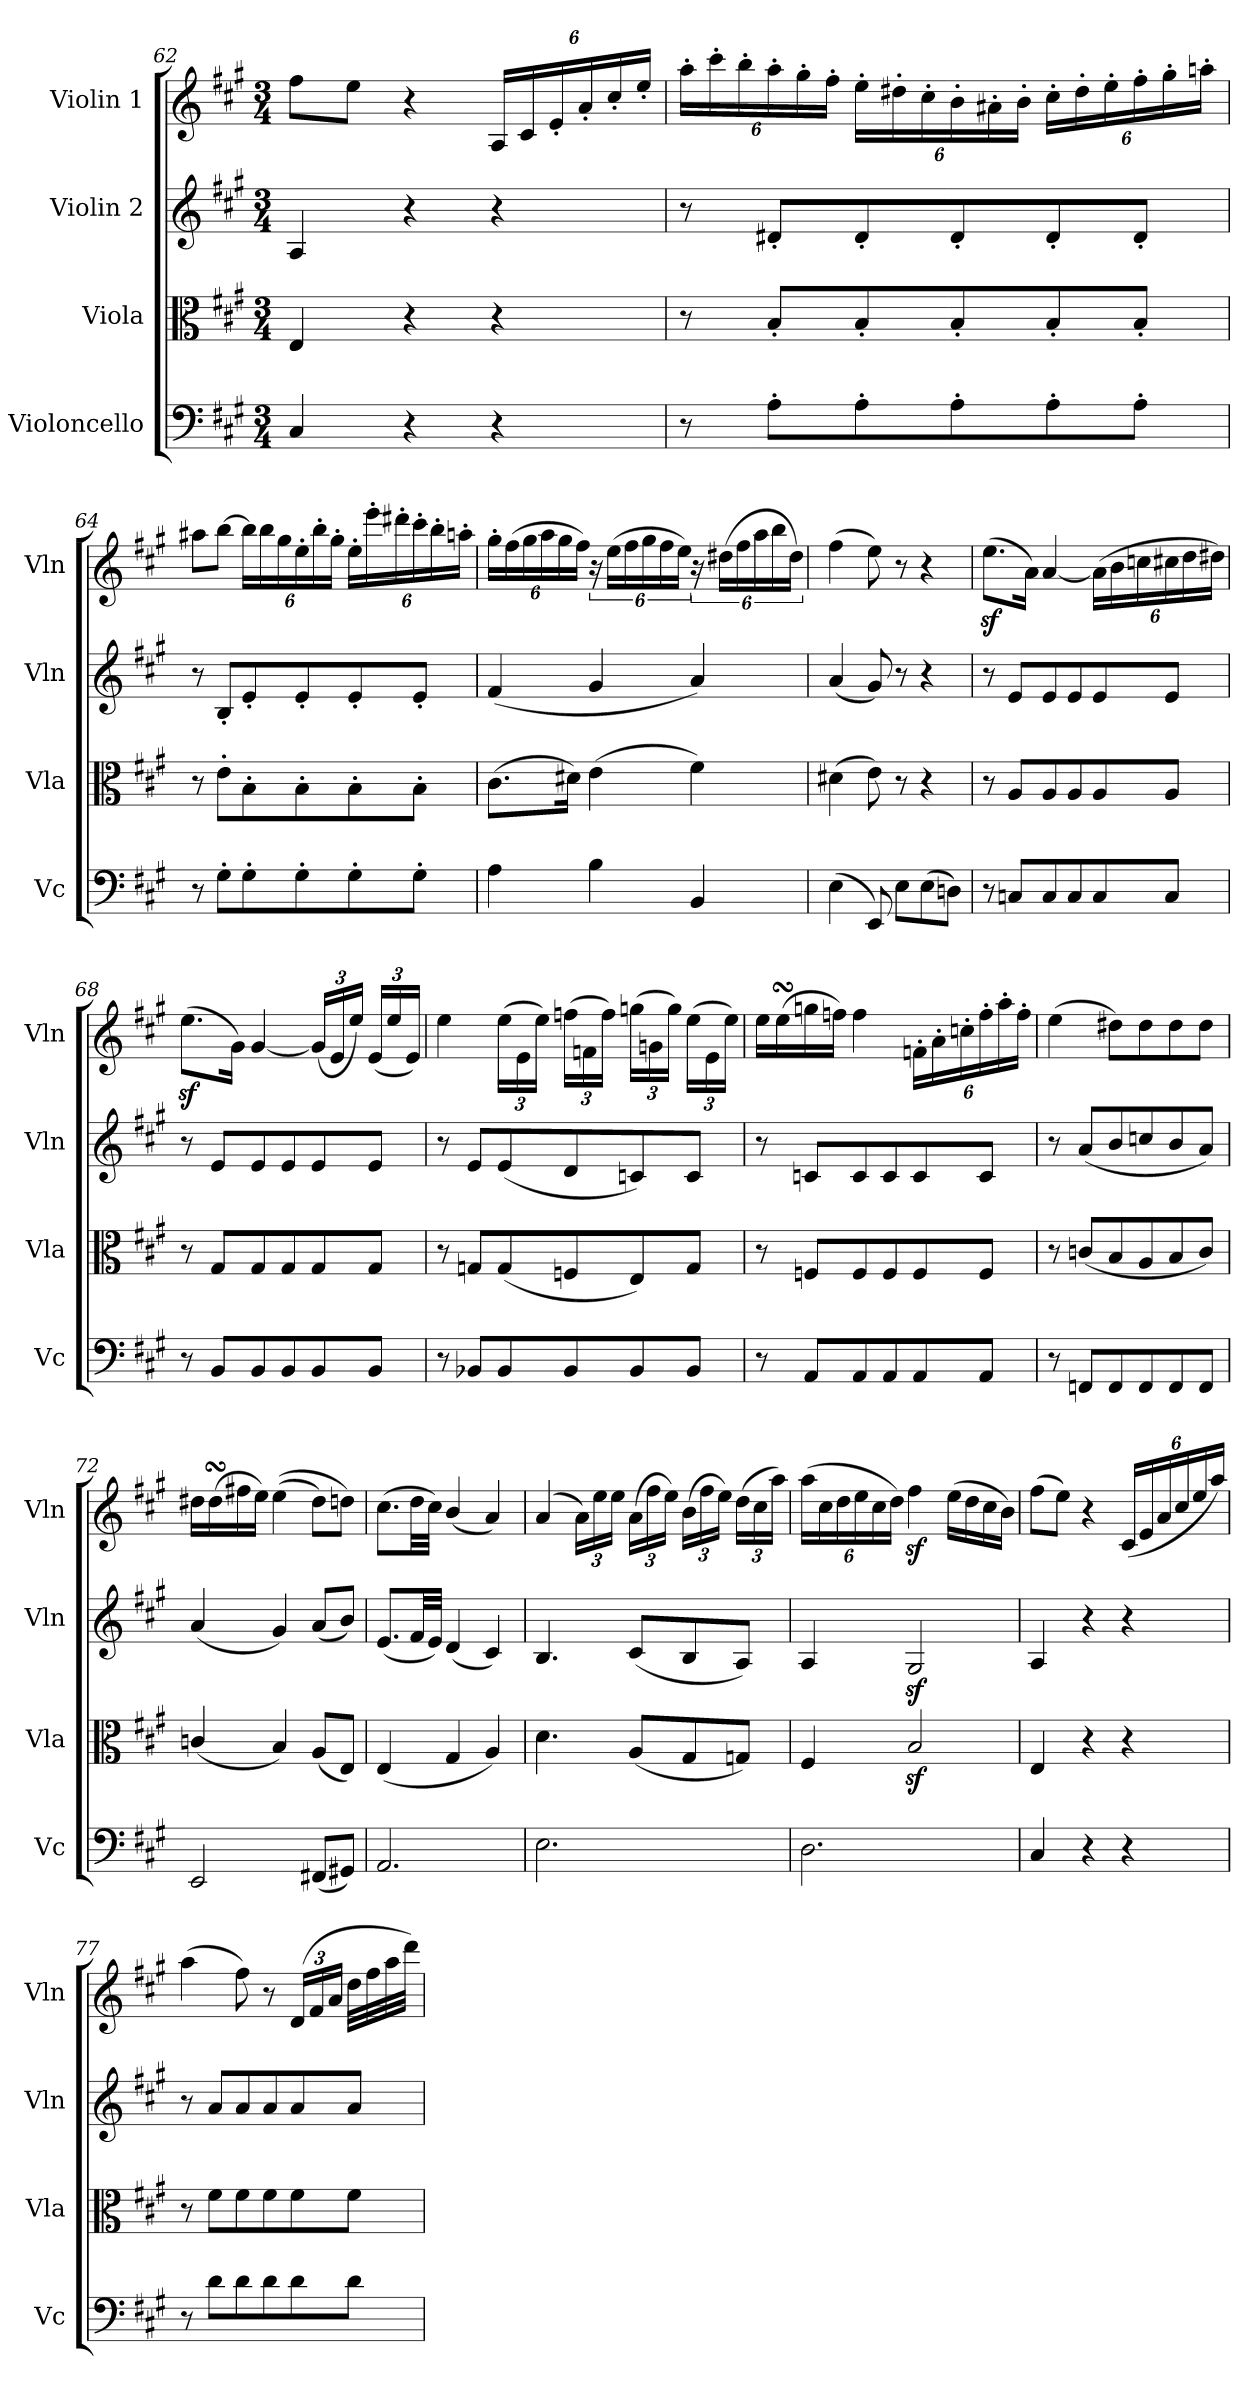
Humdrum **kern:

**kern	**kern	**kern	**kern
*part4	*part3	*part2	*part1
*staff4	*staff3	*staff2	*staff1
*I"Violoncello	*I"Viola	*I"Violin 2	*I"Violin 1
*I'Vc	*I'Vla	*I'Vln	*I'Vln
!!LO:LB:g=z
*clefF4	*clefC3	*clefG2	*clefG2
*k[f#c#g#]	*k[f#c#g#]	*k[f#c#g#]	*k[f#c#g#]
*M3/4	*M3/4	*M3/4	*M3/4
=62	=62	=62	=62
4C#/	4E/	4A/	8ff#\L
.	.	.	8ee\J
4r	4r	4r	4r
*	*	*	*Xbrackettup
4r	4r	4r	24A/LL
.	.	.	24c#/
.	.	.	24e'/
.	.	.	24a'/
.	.	.	24cc#'/
.	.	.	24ee'/JJ
=63	=63	=63	=63
8r	8r	8r	24aa'\LL
.	.	.	24ccc#'\
.	.	.	24bb'\
8A'\L	8B'/L	8d#X'/L	24aa'\
.	.	.	24gg#'\
.	.	.	24ff#'\JJ
8A'\	8B'/	8d#'/	24ee'\LL
.	.	.	24dd#X'\
.	.	.	24cc#'\
8A'\	8B'/	8d#'/	24b'\
.	.	.	24a#X'\
.	.	.	24b'\JJ
8A'\	8B'/	8d#'/	24cc#'\LL
.	.	.	24dd#'\
.	.	.	24ee'\
8A'\J	8B'/J	8d#'/J	24ff#'\
.	.	.	24gg#'\
.	.	.	24aan'\JJ
!!LO:LB:g=z
=64	=64	=64	=64
8r	8r	8r	8aa#X\L
8G#'\L	8e'\L	8B'/L	[8bb\J
8G#'\	8B'\	8e'/	24bb\LL]
.	.	.	24bb\
.	.	.	24gg#\
8G#'\	8B'\	8e'/	24ee'\
.	.	.	24bb'\
.	.	.	24gg#'\JJ
8G#'\	8B'\	8e'/	24ee'\LL
.	.	.	24eee'\
.	.	.	24ddd#X'\
8G#'\J	8B'\J	8e'/J	24ccc#'\
.	.	.	24bb'\
.	.	.	24aan'\JJ
!!LO:LB:g=z
=65	=65	=65	=65
4A\	(8.c#\L	(4f#/	24gg#'\LL
.	.	.	(24ff#\
.	.	.	24gg#\
.	.	.	24aa\
.	.	.	24gg#\
.	16d#X\Jk)	.	.
.	.	.	24ff#\JJ)
*	*	*	*brackettup
4B\	(4e\	4g#/	24r
.	.	.	(24ee\LL
.	.	.	24ff#\
.	.	.	24gg#\
.	.	.	24ff#\
.	.	.	24ee\JJ)
4BB/	4f#\)	4a/)	24r
.	.	.	(24dd#X\LL
.	.	.	24ff#\
.	.	.	24aa\
.	.	.	24bb\
.	.	.	24dd#\JJ)
=66	=66	=66	=66
(4E\	(4d#X\	(4a/	(4ff#\
8EE/)	8e\)	8g#/)	8ee\)
8E\L	8r	8r	8r
(8E\	4r	4r	4r
8Dn\J)	.	.	.
=67	=67	=67	=67
8r	8r	8r	(8.eez<\L
8Cn/L	8A/L	8e/L	.
.	.	.	16a\Jk)
8C/	8A/	8e/	[4a/
8C/	8A/	8e/	.
*	*	*	*Xbrackettup
8C/	8A/	8e/	(24a\LL]
.	.	.	24b\
.	.	.	24ccn\
8C/J	8A/J	8e/J	24cc#X\
.	.	.	24dd\
.	.	.	24dd#X\JJ)
!!LO:LB:g=z
=68	=68	=68	=68
8r	8r	8r	(8.eez<\L
8BB/L	8G#/L	8e/L	.
.	.	.	16g#\Jk)
8BB/	8G#/	8e/	[4g#/
8BB/	8G#/	8e/	.
8BB/	8G#/	8e/	(24g#/LL]
.	.	.	24e/
.	.	.	24ee/JJ)
8BB/J	8G#/J	8e/J	(24e/LL
.	.	.	24ee/
.	.	.	24e/JJ)
!!LO:PB:g=z
=69	=69	=69	=69
8r	8r	8r	4ee\
8BB-X/L	8Gn/L	8e/L	.
8BB-/	(8G/	(8e/	(24ee\LL
.	.	.	24e\
.	.	.	24ee\JJ)
8BB-/	8Fn/	8d/	(24ffn\LL
.	.	.	24fn\
.	.	.	24ff\JJ)
8BB-/	8E/)	8cn/)	(24ggn\LL
.	.	.	24gn\
.	.	.	24gg\JJ)
8BB-/J	8G/J	8c/J	(24ee\LL
.	.	.	24e\
.	.	.	24ee\JJ)
=70	=70	=70	=70
8r	8r	8r	16ee\LL
.	.	.	(16eesSSS\
8AA/L	8Fn/L	8cn/L	16ggn\
.	.	.	16ffn\JJ)
8AA/	8F/	8c/	4ff\
8AA/	8F/	8c/	.
*	*	*	*brackettup
8AA/	8F/	8c/	24fn'\LL
.	.	.	24a'\
.	.	.	24ccn'\
8AA/J	8F/J	8c/J	24ff'\
.	.	.	24aa'\
.	.	.	24ff'\JJ
=71	=71	=71	=71
8r	8r	8r	(4ee\
8FFn/L	(8cn/L	(8a/L	.
8FF/	8B/	8b/	8dd#X\L)
8FF/	8A/	8ccn/	8dd#\
8FF/	8B/	8b/	8dd#\
8FF/J	8c/J)	8a/J)	8dd#\J
!!LO:LB:g=z
=72	=72	=72	=72
2EE/	(4cn/	(4a/	16dd#X\LL
.	.	.	(16dd#sSsS\
.	.	.	16ff#X\
.	.	.	16ee\JJ)
.	4B/)	4g#/)	((4ee\
(8FF#X/L	(8A/L	(8a/L	8dd#\L)
8GG#X/J)	8E/J)	8b/J)	8ddn\J)
!!LO:LB:g=z
=73	=73	=73	=73
2.AA/	(4E/	(8.e/L	(8.cc#\L
.	.	32f#/LL	32dd\LL
.	.	32e/JJJ)	32cc#\JJJ)
.	4G#/	(4d/	(<4b/
.	4A/)	4c#/)	4a/)
=74	=74	=74	=74
2.E\	4.d\	4.B/	(4a/
*	*	*	*Xbrackettup
.	.	.	24a\LL)
.	.	.	24ee\
.	.	.	24ee\JJ
.	(8A/L	(8c#/L	(24a\LL
.	.	.	24ff#\
.	.	.	24ee\JJ)
.	8G#/	8B/	(24b\LL
.	.	.	24ff#\
.	.	.	24ee\JJ)
.	8Gn/J)	8A/J)	(24dd\LL
.	.	.	24cc#\
.	.	.	24aa\JJ)
=75	=75	=75	=75
2.D\	4F#/	4A/	(24aa\LL
.	.	.	24cc#\
.	.	.	24dd\
.	.	.	24ee\
.	.	.	24cc#\
.	.	.	24dd\JJ)
.	2Bz</	2G#z</	4ff#z<\
.	.	.	(16ee\LL
.	.	.	16dd\
.	.	.	16cc#\
.	.	.	16b\JJ)
!!LO:LB:g=z
=76	=76	=76	=76
4C#/	4E/	4A/	(8ff#\L
.	.	.	8ee\J)
4r	4r	4r	4r
4r	4r	4r	(24c#/LL
.	.	.	24e/
.	.	.	24a/
.	.	.	24cc#/
.	.	.	24ee/
.	.	.	24aa/JJ)
!!LO:LB:g=z
=77	=77	=77	=77
8r	8r	8r	(4aa\
8d\L	8f#\L	8a/L	.
8d\	8f#\	8a/	8ff#\)
8d\	8f#\	8a/	8r
*	*	*	*brackettup
8d\	8f#\	8a/	(24d/LL
.	.	.	24f#/
.	.	.	24a/JJ
8d\J	8f#\J	8a/J	32dd\LLL
.	.	.	32ff#\
.	.	.	32aa\
.	.	.	32ddd\JJJ)
=	=	=	=
*-	*-	*-	*-
